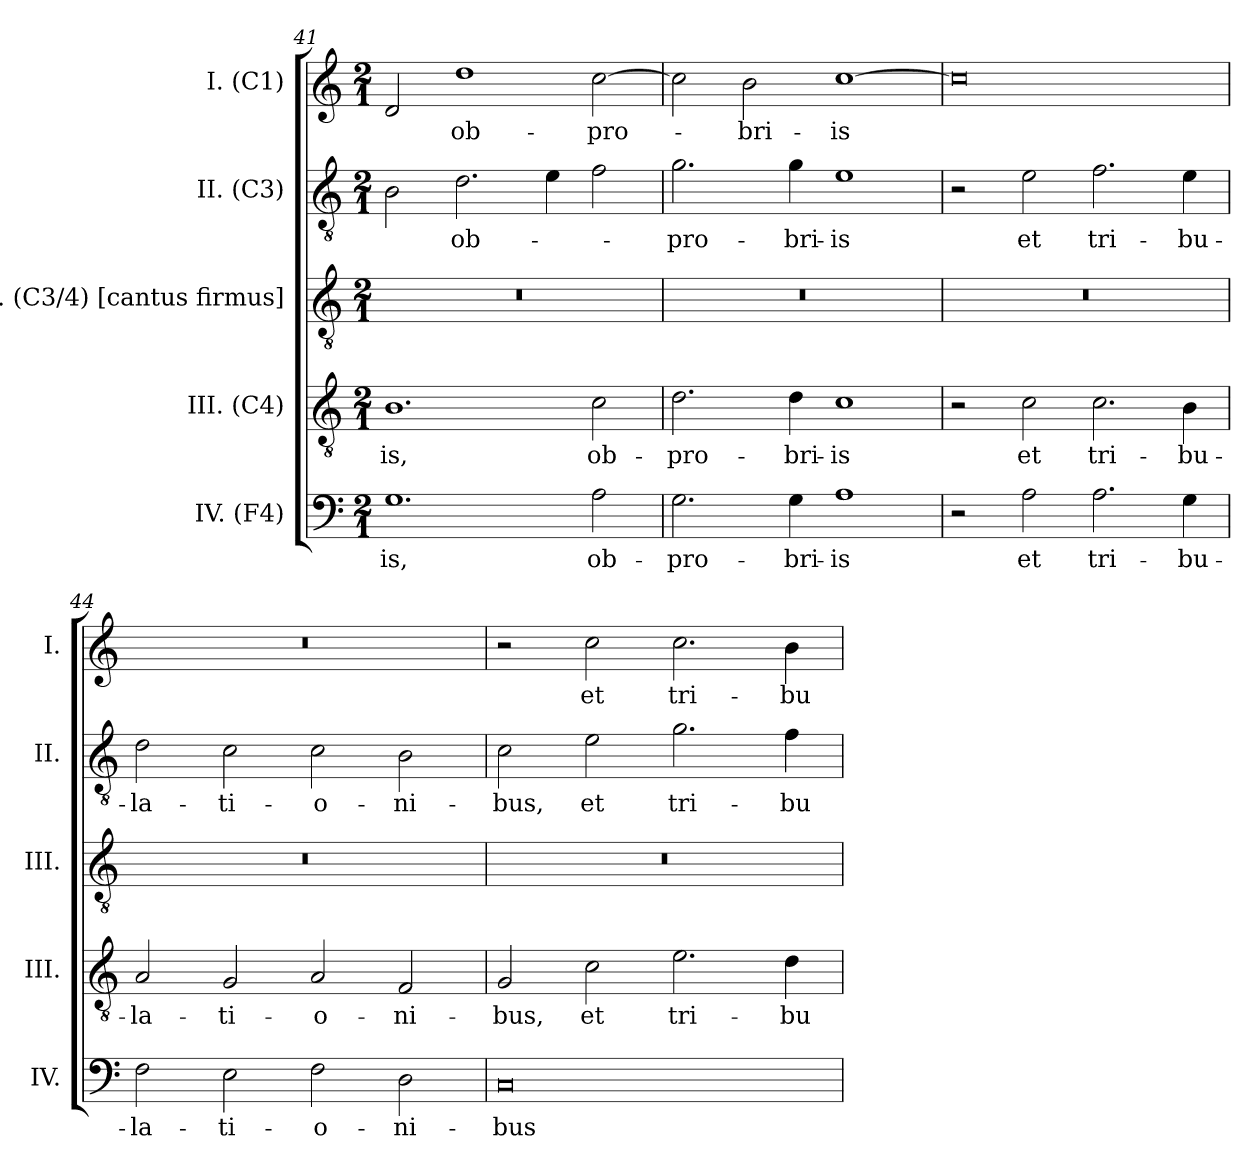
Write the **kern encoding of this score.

**kern	**text	**kern	**text	**kern	**kern	**text	**kern	**text
*part5	*part5	*part4	*part4	*part3	*part2	*part2	*part1	*part1
*staff5	*staff5	*staff4	*staff4	*staff3	*staff2	*staff2	*staff1	*staff1
*I"IV. (F4)	*	*I"III. (C4)	*	*I"III. (C3/4) [cantus firmus]	*I"II. (C3)	*	*I"I. (C1)	*
*I'IV.	*	*I'III.	*	*I'III.	*I'II.	*	*I'I.	*
*clefF4	*	*clefGv2	*	*clefGv2	*clefGv2	*	*clefG2	*
*	*	*ITrd7c12	*	*ITrd7c12	*	*	*	*
*k[]	*	*k[]	*	*k[]	*k[]	*	*k[]	*
*C:	*	*C:	*	*C:	*C:	*	*C:	*
*M2/1	*	*M2/1	*	*M2/1	*M2/1	*	*M2/1	*
=41	=41	=41	=41	=41	=41	=41	=41	=41
!	!LO:LY:b:color=#000000	!	!	!	!	!	!	!
!	!	!	!LO:LY:b:color=#000000	!LO:N:vis=1	!	!	!	!
1.Gi	-is,	1.BBi	-is,	0r	2Bi\	.	2di/	.
!	!	!	!	!	!	!LO:LY:b:color=#000000	!	!
!	!	!	!	!	!	!	!	!LO:LY:b:color=#000000
.	.	.	.	.	2.di\	ob-	1ddi	ob-
.	.	.	.	.	4ei\	.	.	.
!	!LO:LY:b:color=#000000	!	!	!	!	!	!	!
!	!	!	!LO:LY:b:color=#000000	!	!	!	!	!
!	!	!	!	!	!	!	!	!LO:LY:b:color=#000000
2Ai\	ob-	2Ci\	ob-	.	2fi\	.	[2cci\	-pro-
!!LO:LB:g=z
=42	=42	=42	=42	=42	=42	=42	=42	=42
!	!LO:LY:b:color=#000000	!	!	!	!	!	!	!
!	!	!	!LO:LY:b:color=#000000	!LO:N:vis=1	!	!	!	!
!	!	!	!	!	!	!LO:LY:b:color=#000000	!	!
2.Gi\	-pro-	2.Di\	-pro-	0r	2.gi\	-pro-	2cci\]	.
!	!	!	!	!	!	!	!	!LO:LY:b:color=#000000
.	.	.	.	.	.	.	2bi\	-bri-
!	!LO:LY:b:color=#000000	!	!	!	!	!	!	!
!	!	!	!LO:LY:b:color=#000000	!	!	!	!	!
!	!	!	!	!	!	!LO:LY:b:color=#000000	!	!
4Gi\	-bri-	4Di\	-bri-	.	4gi\	-bri-	.	.
!	!LO:LY:b:color=#000000	!	!	!	!	!	!	!
!	!	!	!LO:LY:b:color=#000000	!	!	!	!	!
!	!	!	!	!	!	!LO:LY:b:color=#000000	!	!
!	!	!	!	!	!	!	!	!LO:LY:b:color=#000000
1Ai	-is	1Ci	-is	.	1ei	-is	[1cci	-is
=43	=43	=43	=43	=43	=43	=43	=43	=43
!	!	!	!	!LO:N:vis=1	!	!	!	!
2r	.	2r	.	0r	2r	.	0cci]	.
!	!LO:LY:b:color=#000000	!	!	!	!	!	!	!
!	!	!	!LO:LY:b:color=#000000	!	!	!	!	!
!	!	!	!	!	!	!LO:LY:b:color=#000000	!	!
2Ai\	et	2Ci\	et	.	2ei\	et	.	.
!	!LO:LY:b:color=#000000	!	!	!	!	!	!	!
!	!	!	!LO:LY:b:color=#000000	!	!	!	!	!
!	!	!	!	!	!	!LO:LY:b:color=#000000	!	!
2.Ai\	tri-	2.Ci\	tri-	.	2.fi\	tri-	.	.
!	!LO:LY:b:color=#000000	!	!	!	!	!	!	!
!	!	!	!LO:LY:b:color=#000000	!	!	!	!	!
!	!	!	!	!	!	!LO:LY:b:color=#000000	!	!
4Gi\	-bu-	4BBi\	-bu-	.	4ei\	-bu-	.	.
=44	=44	=44	=44	=44	=44	=44	=44	=44
!	!LO:LY:b:color=#000000	!	!	!	!	!	!	!
!	!	!	!LO:LY:b:color=#000000	!LO:N:vis=1	!	!	!	!
!	!	!	!	!	!	!LO:LY:b:color=#000000	!LO:N:vis=1	!
2Fi\	-la-	2AAi/	-la-	0r	2di\	-la-	0r	.
!	!LO:LY:b:color=#000000	!	!	!	!	!	!	!
!	!	!	!LO:LY:b:color=#000000	!	!	!	!	!
!	!	!	!	!	!	!LO:LY:b:color=#000000	!	!
2Ei\	-ti-	2GGi/	-ti-	.	2ci\	-ti-	.	.
!	!LO:LY:b:color=#000000	!	!	!	!	!	!	!
!	!	!	!LO:LY:b:color=#000000	!	!	!	!	!
!	!	!	!	!	!	!LO:LY:b:color=#000000	!	!
2Fi\	-o-	2AAi/	-o-	.	2ci\	-o-	.	.
!	!LO:LY:b:color=#000000	!	!	!	!	!	!	!
!	!	!	!LO:LY:b:color=#000000	!	!	!	!	!
!	!	!	!	!	!	!LO:LY:b:color=#000000	!	!
2Di\	-ni-	2FFi/	-ni-	.	2Bi\	-ni-	.	.
=45	=45	=45	=45	=45	=45	=45	=45	=45
!	!LO:LY:b:color=#000000	!	!	!	!	!	!	!
!	!	!	!LO:LY:b:color=#000000	!LO:N:vis=1	!	!	!	!
!	!	!	!	!	!	!LO:LY:b:color=#000000	!	!
0Ci	-bus	2GGi/	-bus,	0r	2ci\	-bus,	2r	.
!	!	!	!LO:LY:b:color=#000000	!	!	!	!	!
!	!	!	!	!	!	!LO:LY:b:color=#000000	!	!
!	!	!	!	!	!	!	!	!LO:LY:b:color=#000000
.	.	2Ci\	et	.	2ei\	et	2cci\	et
!	!	!	!LO:LY:b:color=#000000	!	!	!	!	!
!	!	!	!	!	!	!LO:LY:b:color=#000000	!	!
!	!	!	!	!	!	!	!	!LO:LY:b:color=#000000
.	.	2.Ei\	tri-	.	2.gi\	tri-	2.cci\	tri-
!	!	!	!LO:LY:b:color=#000000	!	!	!	!	!
!	!	!	!	!	!	!LO:LY:b:color=#000000	!	!
!	!	!	!	!	!	!	!	!LO:LY:b:color=#000000
.	.	4Di\	-bu-	.	4fi\	-bu-	4bi\	-bu-
=	=	=	=	=	=	=	=	=
*-	*-	*-	*-	*-	*-	*-	*-	*-
